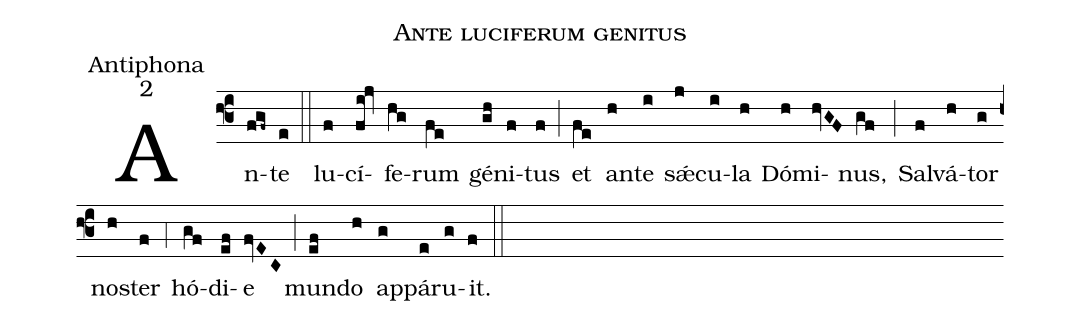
name:Ante luciferum genitus;
office-part:Antiphona;
mode:2;
%%
(f3) An(fgf~)te(e) (::) lu(f)cí(fi!jv)fe(hg)rum(fe) gé(gh)ni(f)tus(f) (;) et(fe) an(h)te(i) s<sp>'ae</sp>(j)cu(i)la(h) Dó(h)mi(hvGF)nus,(gf) (;) Sal(f)vá(h)tor(g) no(h)ster(f) (;4) hó(gf)di(ef)e(fvEC) (;) mun(ef)do(h) ap(g)pá(e)ru(g)it.(f) (::)
